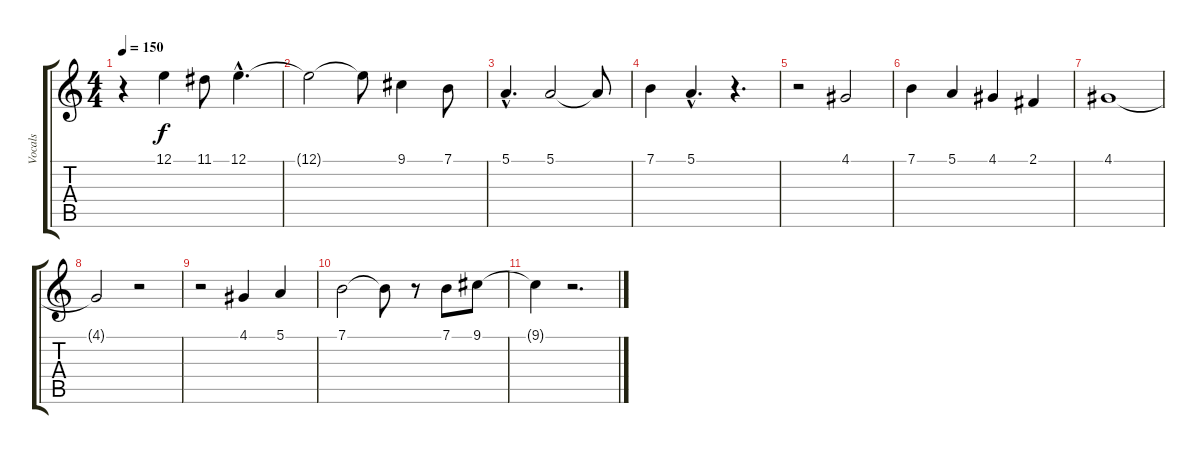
\track ("Vocals" "Vocals") {instrument lead2sawtooth}
\staff {score tabs}
\tuning (E4 B3 G3 D3 A2 E2) {hide}
\ts (4 4)
\tempo 150
\clef g2
\ks c
r.4{dy f} 12.1.4 11.1.8 12.1{hac}.4{d} |
12.1{t}.2 12.1{t}.8 9.1.4 7.1.8 |
5.1{hac}.4{d} 5.1.2 5.1{t}.8 |
7.1.4 5.1{hac}.4{d} r.4{d} |
r.2 4.1.2 |
7.1.4 5.1.4 4.1.4 2.1.4 |
4.1.1 |
4.1{t}.2 r.2 |
r.2 4.1.4 5.1.4 |
7.1.2 7.1{t}.8 r.8 7.1.8 9.1.8 |
9.1{t}.4 r.2{d}
